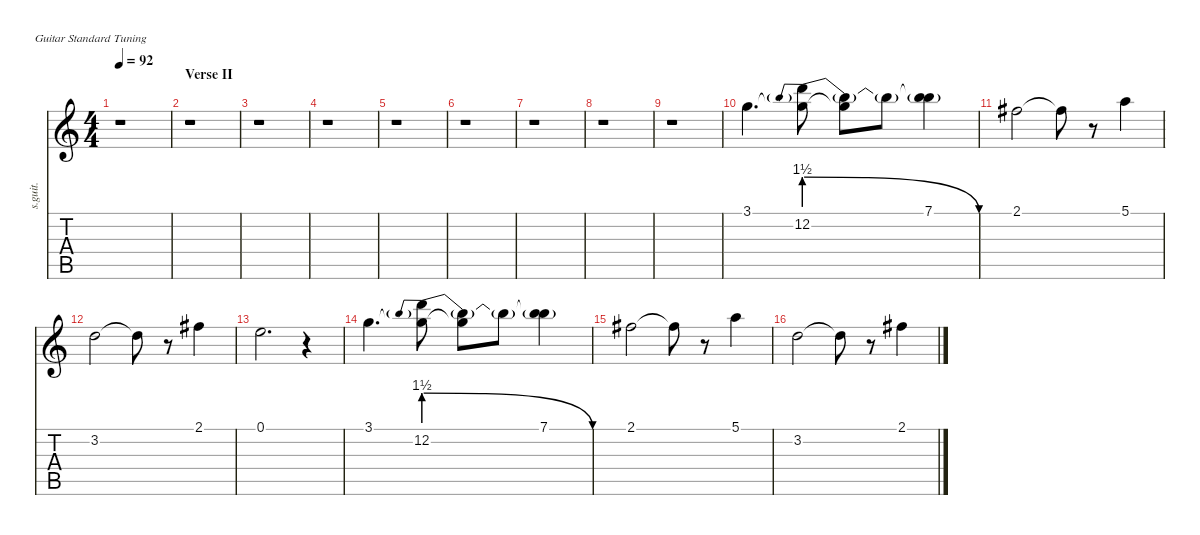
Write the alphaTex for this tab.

\defaultSystemsLayout 4
\hideDynamics
\bracketExtendMode nobrackets
\track ("John Frusciante | Backing Vocals (Ahhs)" "s.guit.") {instrument choiraahs}
\staff {score tabs}
\tuning (E4 B3 G3 D3 A2 E2)
\displaytranspose 12
\ts (4 4)
\tempo 92
\clef g2
\ks c
r.1{dy f} |
\section ("" "Verse II")
r.1 |
r.1 |
r.1 |
r.1 |
r.1 |
r.1 |
r.1 |
r.1 |
3.1.4{d} (3.1{t} 12.2{be (prebendrelease 0 6 30 0)}).8 (3.1{t} 12.2{t}).8 12.2{t}.8 (7.1 12.2{t}).4 |
2.1{acc #}.2 2.1{t acc #}.8 r.8 5.1.4 |
3.2.2 3.2{t}.8 r.8 2.1{acc #}.4 |
0.1.2{d} r.4 |
3.1.4{d} (3.1{t} 12.2{be (prebendrelease 0 6 30 0)}).8 (3.1{t} 12.2{t}).8 12.2{t}.8 (7.1 12.2{t}).4 |
2.1{acc #}.2 2.1{t acc #}.8 r.8 5.1.4 |
3.2.2 3.2{t}.8 r.8 2.1{acc #}.4
